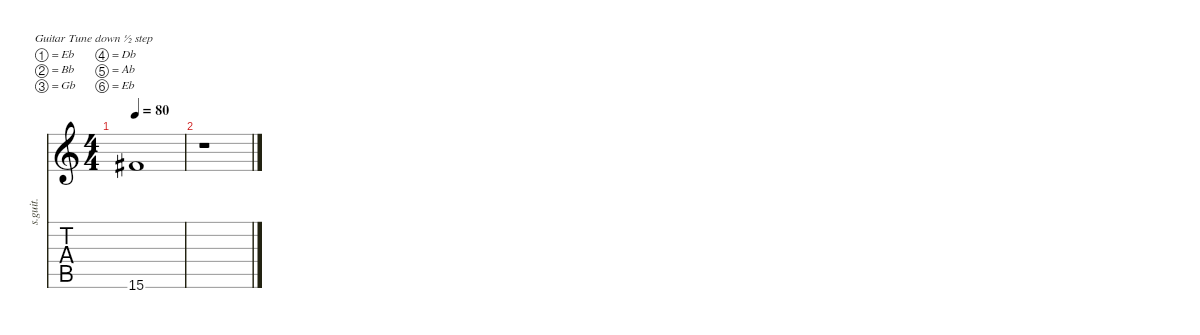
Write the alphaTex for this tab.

\defaultSystemsLayout 4
\hideDynamics
\bracketExtendMode nobrackets
\track ("Lead Guitar (Clean, Cuomo)" "s.guit.") {instrument electricguitarclean}
\staff {score tabs}
\tuning (Eb4 Bb3 Gb3 Db3 Ab2 Eb2)
\ts (4 4)
\tempo 80
\clef g2
\ks c
15.6{t acc #}.1{lyrics (0 "") lyrics (1 "") lyrics (2 "") lyrics (3 "") lyrics (4 "") dy mp} |
r.1
